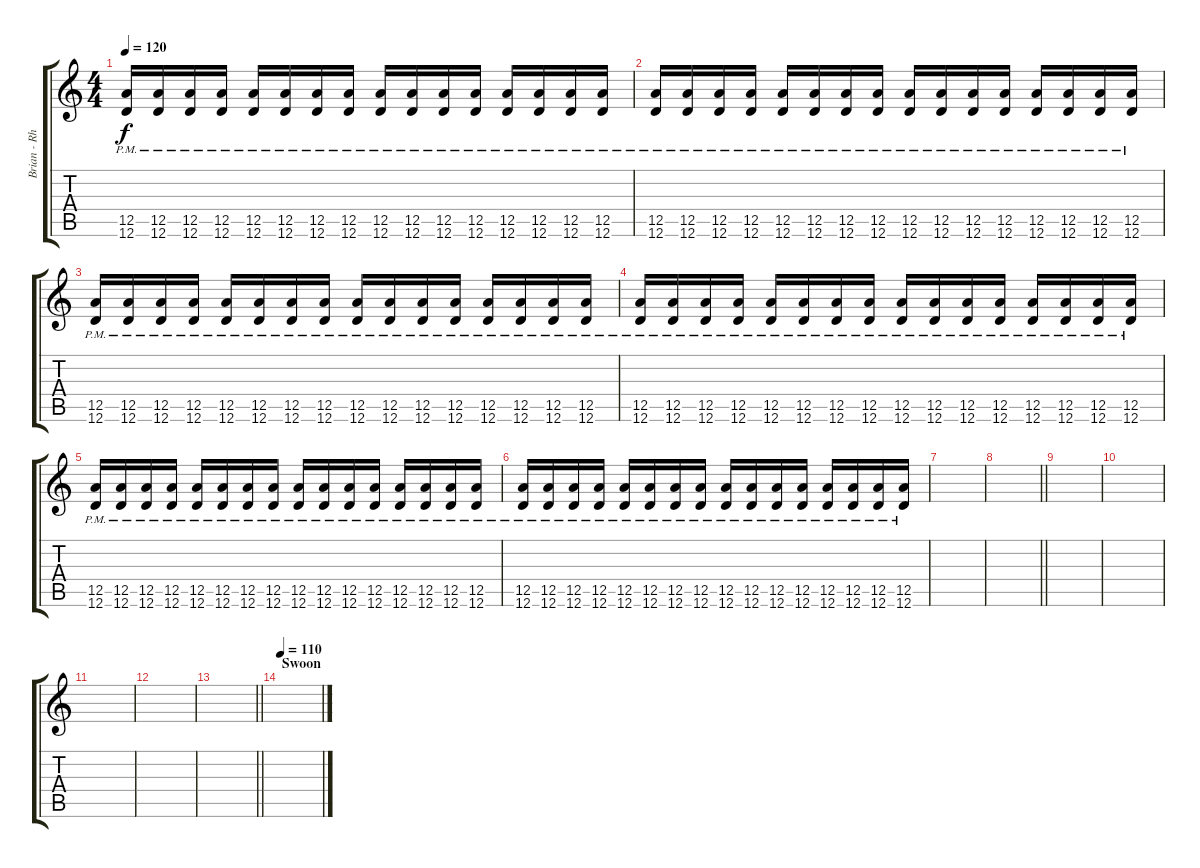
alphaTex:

\track ("Brian - Rhythm Guitar II" "Brian - Rh") {instrument electricguitarjazz}
\staff {score tabs}
\tuning (E4 B3 G3 D3 A2 D2) {hide}
\ts (4 4)
\tempo 120
\clef g2
\ks c
(12.5{pm} 12.6{pm}).16{dy f} (12.5{pm} 12.6{pm}).16 (12.5{pm} 12.6{pm}).16 (12.5{pm} 12.6{pm}).16 (12.5{pm} 12.6{pm}).16 (12.5{pm} 12.6{pm}).16 (12.5{pm} 12.6{pm}).16 (12.5{pm} 12.6{pm}).16 (12.5{pm} 12.6{pm}).16 (12.5{pm} 12.6{pm}).16 (12.5{pm} 12.6{pm}).16 (12.5{pm} 12.6{pm}).16 (12.5{pm} 12.6{pm}).16 (12.5{pm} 12.6{pm}).16 (12.5{pm} 12.6{pm}).16 (12.5{pm} 12.6{pm}).16 |
(12.5{pm} 12.6{pm}).16 (12.5{pm} 12.6{pm}).16 (12.5{pm} 12.6{pm}).16 (12.5{pm} 12.6{pm}).16 (12.5{pm} 12.6{pm}).16 (12.5{pm} 12.6{pm}).16 (12.5{pm} 12.6{pm}).16 (12.5{pm} 12.6{pm}).16 (12.5{pm} 12.6{pm}).16 (12.5{pm} 12.6{pm}).16 (12.5{pm} 12.6{pm}).16 (12.5{pm} 12.6{pm}).16 (12.5{pm} 12.6{pm}).16 (12.5{pm} 12.6{pm}).16 (12.5{pm} 12.6{pm}).16 (12.5{pm} 12.6{pm}).16 |
(12.5{pm} 12.6{pm}).16 (12.5{pm} 12.6{pm}).16 (12.5{pm} 12.6{pm}).16 (12.5{pm} 12.6{pm}).16 (12.5{pm} 12.6{pm}).16 (12.5{pm} 12.6{pm}).16 (12.5{pm} 12.6{pm}).16 (12.5{pm} 12.6{pm}).16 (12.5{pm} 12.6{pm}).16 (12.5{pm} 12.6{pm}).16 (12.5{pm} 12.6{pm}).16 (12.5{pm} 12.6{pm}).16 (12.5{pm} 12.6{pm}).16 (12.5{pm} 12.6{pm}).16 (12.5{pm} 12.6{pm}).16 (12.5{pm} 12.6{pm}).16 |
(12.5{pm} 12.6{pm}).16 (12.5{pm} 12.6{pm}).16 (12.5{pm} 12.6{pm}).16 (12.5{pm} 12.6{pm}).16 (12.5{pm} 12.6{pm}).16 (12.5{pm} 12.6{pm}).16 (12.5{pm} 12.6{pm}).16 (12.5{pm} 12.6{pm}).16 (12.5{pm} 12.6{pm}).16 (12.5{pm} 12.6{pm}).16 (12.5{pm} 12.6{pm}).16 (12.5{pm} 12.6{pm}).16 (12.5{pm} 12.6{pm}).16 (12.5{pm} 12.6{pm}).16 (12.5{pm} 12.6{pm}).16 (12.5{pm} 12.6{pm}).16 |
(12.5{pm} 12.6{pm}).16 (12.5{pm} 12.6{pm}).16 (12.5{pm} 12.6{pm}).16 (12.5{pm} 12.6{pm}).16 (12.5{pm} 12.6{pm}).16 (12.5{pm} 12.6{pm}).16 (12.5{pm} 12.6{pm}).16 (12.5{pm} 12.6{pm}).16 (12.5{pm} 12.6{pm}).16 (12.5{pm} 12.6{pm}).16 (12.5{pm} 12.6{pm}).16 (12.5{pm} 12.6{pm}).16 (12.5{pm} 12.6{pm}).16 (12.5{pm} 12.6{pm}).16 (12.5{pm} 12.6{pm}).16 (12.5{pm} 12.6{pm}).16 |
(12.5{pm} 12.6{pm}).16 (12.5{pm} 12.6{pm}).16 (12.5{pm} 12.6{pm}).16 (12.5{pm} 12.6{pm}).16 (12.5{pm} 12.6{pm}).16 (12.5{pm} 12.6{pm}).16 (12.5{pm} 12.6{pm}).16 (12.5{pm} 12.6{pm}).16 (12.5{pm} 12.6{pm}).16 (12.5{pm} 12.6{pm}).16 (12.5{pm} 12.6{pm}).16 (12.5{pm} 12.6{pm}).16 (12.5{pm} 12.6{pm}).16 (12.5{pm} 12.6{pm}).16 (12.5{pm} 12.6{pm}).16 (12.5{pm} 12.6{pm}).16 |
|
\barLineRight lightlight
|
|
|
|
|
\barLineRight lightlight
|
\section ("" "Swoon")
\tempo 110
